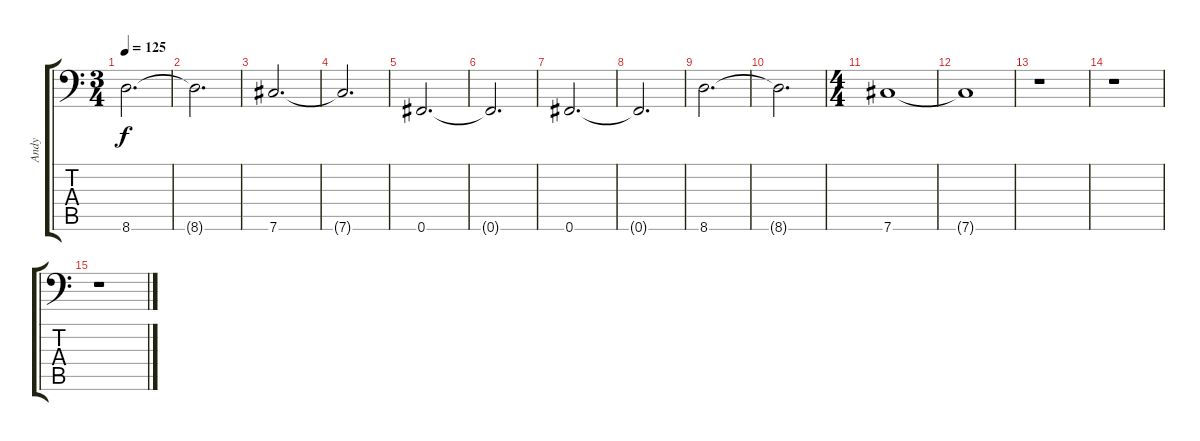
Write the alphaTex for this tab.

\track ("Andy" "Andy") {instrument overdrivenguitar}
\staff {score tabs}
\tuning (B3 Gb3 D3 A2 E2 Gb1) {hide}
\ts (3 4)
\tempo 125
\clef f4
\ks c
8.6.2{d dy f instrument electricguitarjazz} |
8.6{t}.2{d} |
7.6.2{d} |
7.6{t}.2{d} |
0.6.2{d} |
0.6{t}.2{d} |
0.6.2{d} |
0.6{t}.2{d} |
8.6.2{d} |
8.6{t}.2{d} |
\ts (4 4)
7.6.1 |
7.6{t}.1 |
r.1 |
r.1 |
r.1
